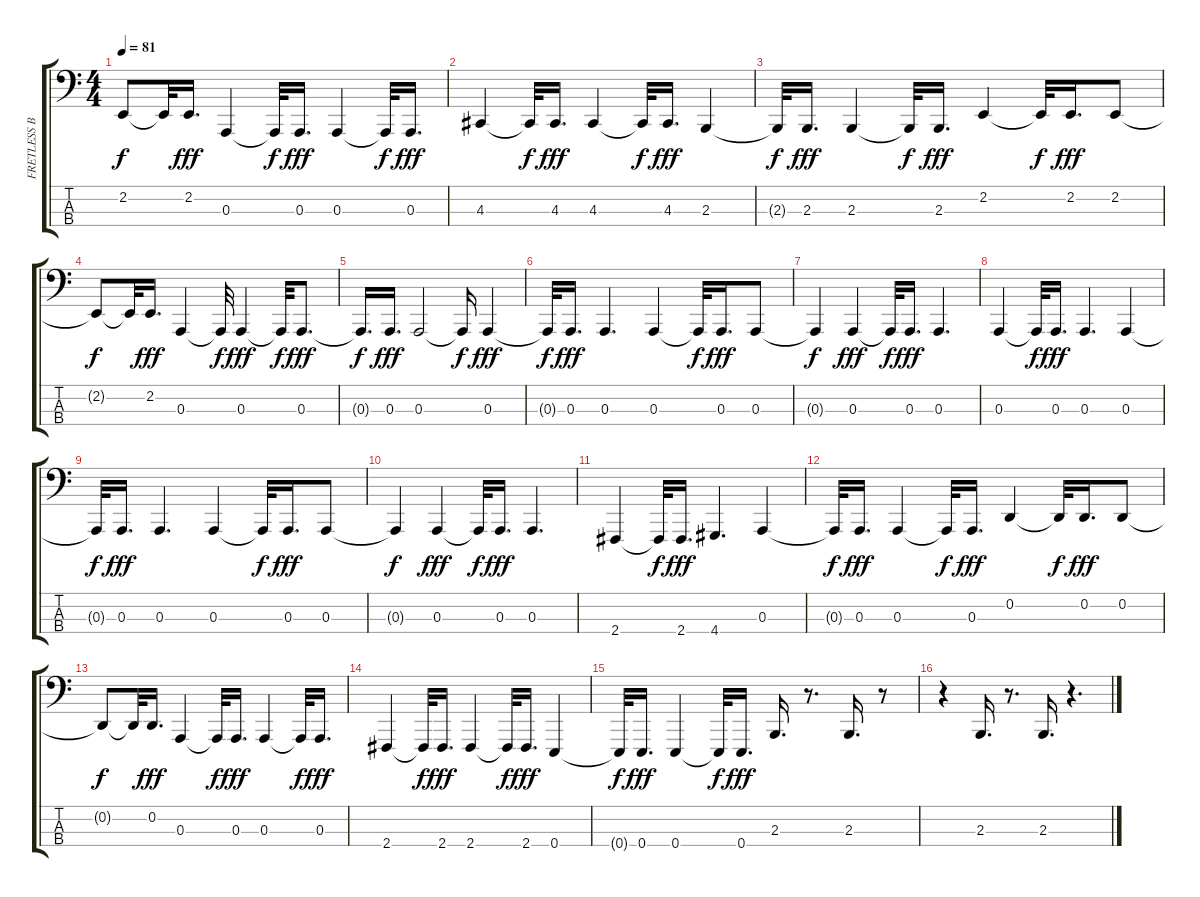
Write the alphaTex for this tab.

\track ("FRETLESS BASS." "FRETLESS B") {instrument acousticgrandpiano}
\staff {score tabs}
\tuning (G2 D2 A1 E1) {hide}
\ts (4 4)
\tempo 81
\clef f4
\ks c
2.2{t}.8{dy f} 2.2{t}.32 2.2.16{d dy fff} 0.3.4 0.3{t}.32{dy f} 0.3.16{d dy fff} 0.3.4 0.3{t}.32{dy f} 0.3.16{d dy fff} |
4.3.4 4.3{t}.32{dy f} 4.3.16{d dy fff} 4.3.4 4.3{t}.32{dy f} 4.3.16{d dy fff} 2.3.4 |
2.3{t}.32{dy f} 2.3.16{d dy fff} 2.3.4 2.3{t}.32{dy f} 2.3.16{d dy fff} 2.2.4 2.2{t}.32{dy f} 2.2.16{d dy fff} 2.2.8 |
2.2{t}.8{dy f} 2.2{t}.32 2.2.16{d dy fff} 0.3.4 0.3{t}.32{dy f} 0.3.4{dy fff} 0.3{t}.32{dy f} 0.3.8{d dy fff} |
0.3{t}.16{d dy f} 0.3.16{d dy fff} 0.3.2 0.3{t}.16{dy f} 0.3.4{dy fff} |
0.3{t}.32{dy f} 0.3.16{d dy fff} 0.3.4{d} 0.3.4 0.3{t}.32{dy f} 0.3.16{d dy fff} 0.3.8 |
0.3{t}.4{dy f} 0.3.4{dy fff} 0.3{t}.32{dy f} 0.3.16{d dy fff} 0.3.4{d} |
0.3.4 0.3{t}.32{dy f} 0.3.16{d dy fff} 0.3.4{d} 0.3.4 |
0.3{t}.32{dy f} 0.3.16{d dy fff} 0.3.4{d} 0.3.4 0.3{t}.32{dy f} 0.3.16{d dy fff} 0.3.8 |
0.3{t}.4{dy f} 0.3.4{dy fff} 0.3{t}.32{dy f} 0.3.16{d dy fff} 0.3.4{d} |
2.4.4 2.4{t}.32{dy f} 2.4.16{d dy fff} 4.4.4{d} 0.3.4 |
0.3{t}.32{dy f} 0.3.16{d dy fff} 0.3.4 0.3{t}.32{dy f} 0.3.16{d dy fff} 0.2.4 0.2{t}.32{dy f} 0.2.16{d dy fff} 0.2.8 |
0.2{t}.8{dy f} 0.2{t}.32 0.2.16{d dy fff} 0.3.4 0.3{t}.32{dy f} 0.3.16{d dy fff} 0.3.4 0.3{t}.32{dy f} 0.3.16{d dy fff} |
2.4.4 2.4{t}.32{dy f} 2.4.16{d dy fff} 2.4.4 2.4{t}.32{dy f} 2.4.16{d dy fff} 0.4.4 |
0.4{t}.32{dy f} 0.4.16{d dy fff} 0.4.4 0.4{t}.32{dy f} 0.4.16{d dy fff} 2.3.16{d} r.8{d} 2.3.16{d} r.8 |
r.4 2.3.16{d} r.8{d} 2.3.16{d} r.4{d}
